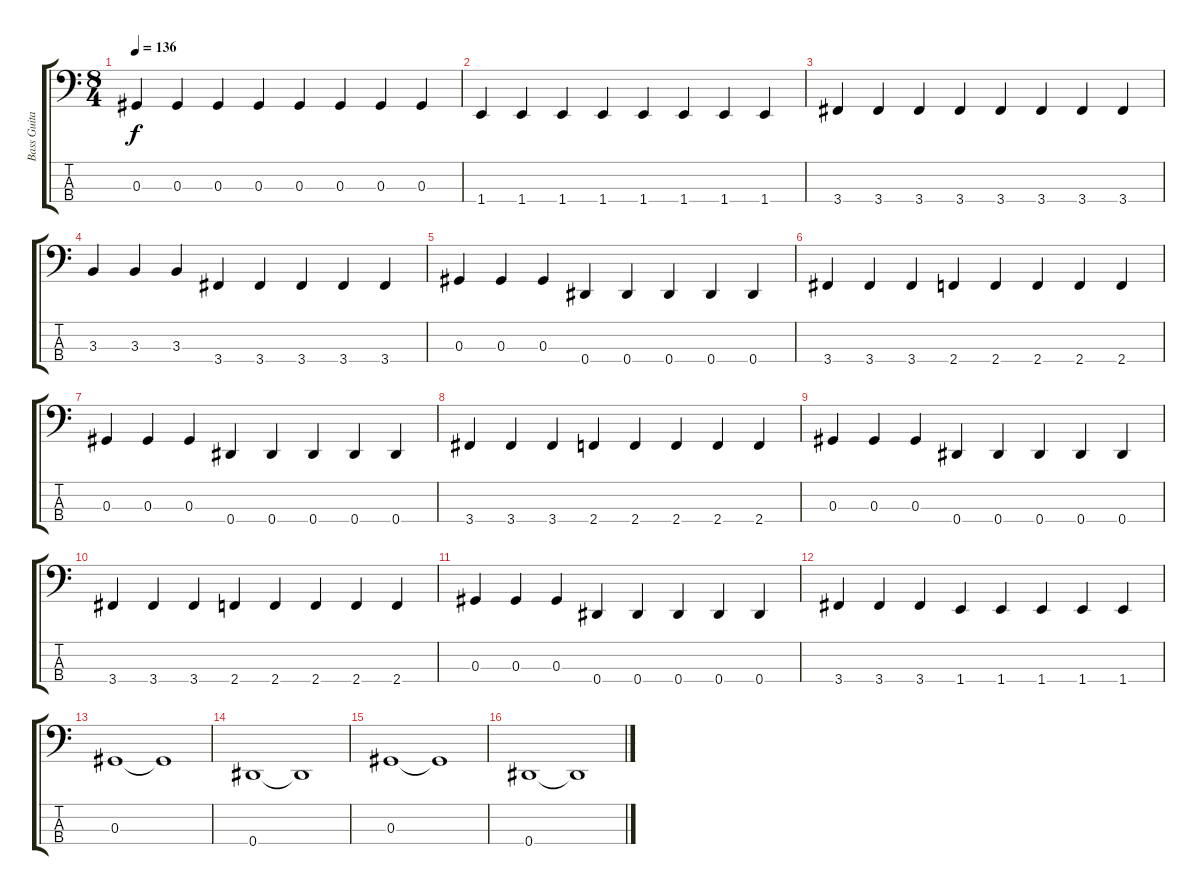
\track ("Bass Guitar" "Bass Guita") {instrument electricbassfinger}
\staff {score tabs}
\tuning (Gb2 Db2 Ab1 Eb1) {hide}
\ts (8 4)
\tempo 136
\clef f4
\ks c
0.3.4{dy f} 0.3.4 0.3.4 0.3.4 0.3.4 0.3.4 0.3.4 0.3.4 |
1.4.4 1.4.4 1.4.4 1.4.4 1.4.4 1.4.4 1.4.4 1.4.4 |
3.4.4 3.4.4 3.4.4 3.4.4 3.4.4 3.4.4 3.4.4 3.4.4 |
3.3.4 3.3.4 3.3.4 3.4.4 3.4.4 3.4.4 3.4.4 3.4.4 |
0.3.4 0.3.4 0.3.4 0.4.4 0.4.4 0.4.4 0.4.4 0.4.4 |
3.4.4 3.4.4 3.4.4 2.4.4 2.4.4 2.4.4 2.4.4 2.4.4 |
0.3.4 0.3.4 0.3.4 0.4.4 0.4.4 0.4.4 0.4.4 0.4.4 |
3.4.4 3.4.4 3.4.4 2.4.4 2.4.4 2.4.4 2.4.4 2.4.4 |
0.3.4 0.3.4 0.3.4 0.4.4 0.4.4 0.4.4 0.4.4 0.4.4 |
3.4.4 3.4.4 3.4.4 2.4.4 2.4.4 2.4.4 2.4.4 2.4.4 |
0.3.4 0.3.4 0.3.4 0.4.4 0.4.4 0.4.4 0.4.4 0.4.4 |
3.4.4 3.4.4 3.4.4 1.4.4 1.4.4 1.4.4 1.4.4 1.4.4 |
0.3.1 0.3{t}.1 |
0.4.1 0.4{t}.1 |
0.3.1 0.3{t}.1 |
0.4.1 0.4{t}.1
